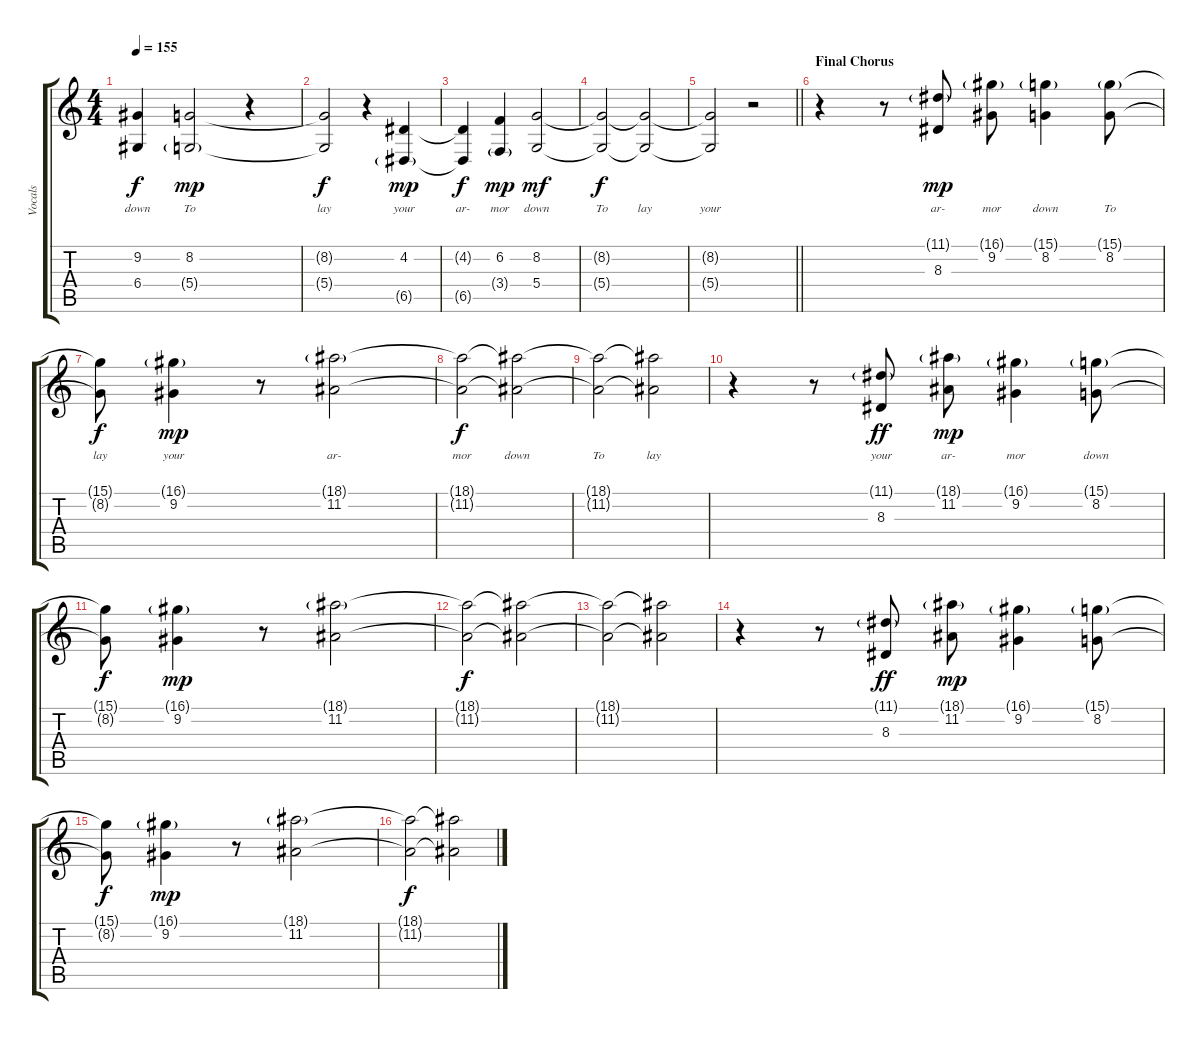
\track ("Vocals" "Vocals") {instrument stringensemble1}
\staff {score tabs}
\tuning (E4 B3 G3 D3 A2 E2) {hide}
\ts (4 4)
\tempo 155
\clef g2
\ks c
(9.2{t} 6.4{t}).4{lyrics (0 "") lyrics (1 "down") lyrics (2 "") lyrics (3 "") lyrics (4 "") dy f} (8.2 5.4{g}).2{lyrics (0 "") lyrics (1 "To") lyrics (2 "") lyrics (3 "") lyrics (4 "") dy mp} r.4 |
(8.2{t} 5.4{t}).2{lyrics (0 "") lyrics (1 "lay") lyrics (2 "") lyrics (3 "") lyrics (4 "") dy f} r.4 (4.2 6.5{g}).4{lyrics (0 "") lyrics (1 "your") lyrics (2 "") lyrics (3 "") lyrics (4 "") dy mp} |
(4.2{t} 6.5{t}).4{lyrics (0 "") lyrics (1 "ar-") lyrics (2 "") lyrics (3 "") lyrics (4 "") dy f} (6.2 3.4{g}).4{lyrics (0 "") lyrics (1 "mor") lyrics (2 "") lyrics (3 "") lyrics (4 "") dy mp} (8.2 5.4).2{lyrics (0 "") lyrics (1 "down") lyrics (2 "") lyrics (3 "") lyrics (4 "") dy mf} |
(8.2{t} 5.4{t}).2{lyrics (0 "") lyrics (1 "To") lyrics (2 "") lyrics (3 "") lyrics (4 "") dy f} (8.2{t} 5.4{t}).2{lyrics (0 "") lyrics (1 "lay") lyrics (2 "") lyrics (3 "") lyrics (4 "")} |
\barLineRight lightlight
(8.2{t} 5.4{t}).2{lyrics (0 "") lyrics (1 "your") lyrics (2 "") lyrics (3 "") lyrics (4 "")} r.2 |
\section ("" "Final Chorus")
r.4 r.8 (11.1{g} 8.3).8{lyrics (0 "") lyrics (1 "ar-") lyrics (2 "") lyrics (3 "") lyrics (4 "") dy mp} (16.1{g} 9.2).8{lyrics (0 "") lyrics (1 "mor") lyrics (2 "") lyrics (3 "") lyrics (4 "")} (15.1{g} 8.2).4{lyrics (0 "") lyrics (1 "down") lyrics (2 "") lyrics (3 "") lyrics (4 "")} (15.1{g} 8.2).8{lyrics (0 "") lyrics (1 "To") lyrics (2 "") lyrics (3 "") lyrics (4 "")} |
(15.1{t} 8.2{t}).8{lyrics (0 "") lyrics (1 "lay") lyrics (2 "") lyrics (3 "") lyrics (4 "") dy f} (16.1{g} 9.2).4{lyrics (0 "") lyrics (1 "your") lyrics (2 "") lyrics (3 "") lyrics (4 "") dy mp} r.8 (18.1{g} 11.2).2{lyrics (0 "") lyrics (1 "ar-") lyrics (2 "") lyrics (3 "") lyrics (4 "")} |
(18.1{t} 11.2{t}).2{lyrics (0 "") lyrics (1 "mor") lyrics (2 "") lyrics (3 "") lyrics (4 "") dy f} (18.1{t} 11.2{t}).2{lyrics (0 "") lyrics (1 "down") lyrics (2 "") lyrics (3 "") lyrics (4 "")} |
(18.1{t} 11.2{t}).2{lyrics (0 "") lyrics (1 "To") lyrics (2 "") lyrics (3 "") lyrics (4 "")} (18.1{t} 11.2{t}).2{lyrics (0 "") lyrics (1 "lay") lyrics (2 "") lyrics (3 "") lyrics (4 "")} |
r.4 r.8 (11.1{g} 8.3).8{lyrics (0 "") lyrics (1 "your") lyrics (2 "") lyrics (3 "") lyrics (4 "") dy ff} (18.1{g} 11.2).8{lyrics (0 "") lyrics (1 "ar-") lyrics (2 "") lyrics (3 "") lyrics (4 "") dy mp} (16.1{g} 9.2).4{lyrics (0 "") lyrics (1 "mor") lyrics (2 "") lyrics (3 "") lyrics (4 "")} (15.1{g} 8.2).8{lyrics (0 "") lyrics (1 "down") lyrics (2 "") lyrics (3 "") lyrics (4 "")} |
(15.1{t} 8.2{t}).8{dy f} (16.1{g} 9.2).4{dy mp} r.8 (18.1{g} 11.2).2 |
(18.1{t} 11.2{t}).2{dy f} (18.1{t} 11.2{t}).2 |
(18.1{t} 11.2{t}).2 (18.1{t} 11.2{t}).2 |
r.4 r.8 (11.1{g} 8.3).8{dy ff} (18.1{g} 11.2).8{dy mp} (16.1{g} 9.2).4 (15.1{g} 8.2).8 |
(15.1{t} 8.2{t}).8{dy f} (16.1{g} 9.2).4{dy mp} r.8 (18.1{g} 11.2).2 |
(18.1{t} 11.2{t}).2{dy f} (18.1{t} 11.2{t}).2
